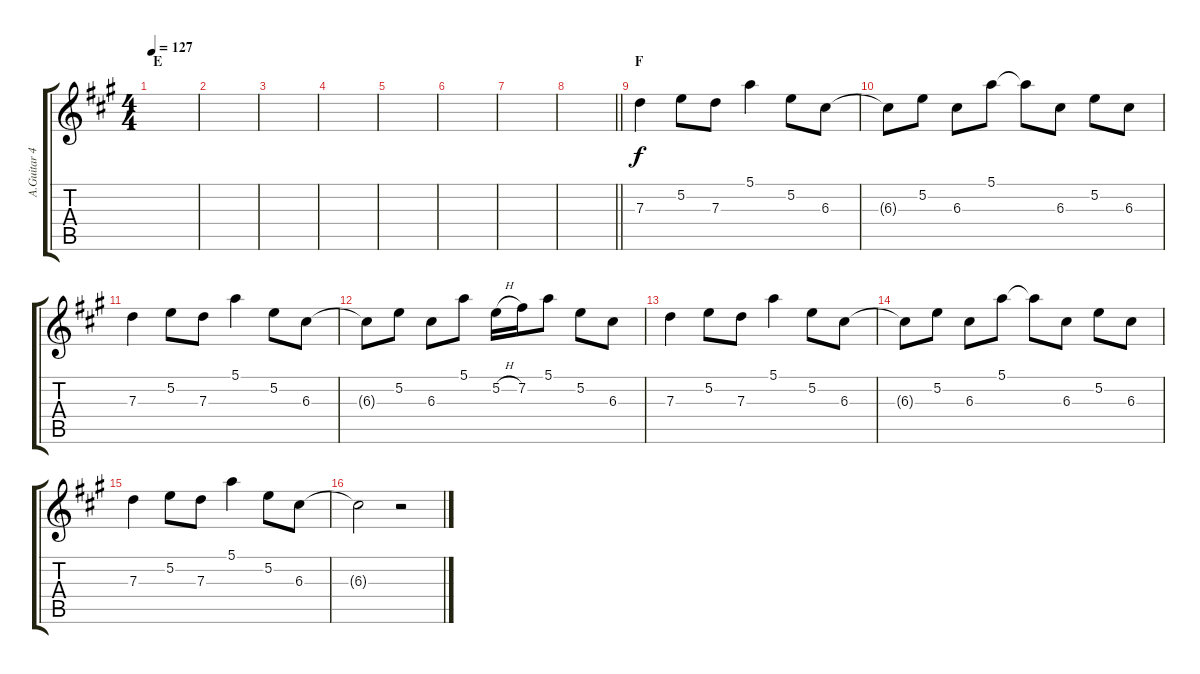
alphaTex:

\track ("A.Guitar 4" "A.Guitar 4") {instrument acousticguitarsteel}
\staff {score tabs}
\tuning (E4 B3 G3 D3 A2 E2) {hide}
\ts (4 4)
\section ("" "E")
\tempo 127
\clef g2
\ks a
|
|
|
|
|
|
|
\barLineRight lightlight
|
\section ("" "F")
7.3.4{volume 14 balance 5} 5.2.8 7.3.8 5.1.4 5.2.8 6.3.8 |
6.3{t}.8 5.2.8 6.3.8 5.1.8{balance 12} 5.1{t}.8 6.3.8 5.2.8 6.3.8 |
7.3.4{balance 8} 5.2.8 7.3.8 5.1.4 5.2.8 6.3.8 |
6.3{t}.8 5.2.8 6.3.8 5.1.8 5.2{h}.16 7.2.16 5.1.8 5.2.8 6.3.8 |
7.3.4 5.2.8 7.3.8 5.1.4 5.2.8 6.3.8 |
6.3{t}.8 5.2.8 6.3.8 5.1.8 5.1{t}.8 6.3.8 5.2.8 6.3.8 |
7.3.4 5.2.8 7.3.8 5.1.4 5.2.8 6.3.8 |
6.3{t}.2 r.2
